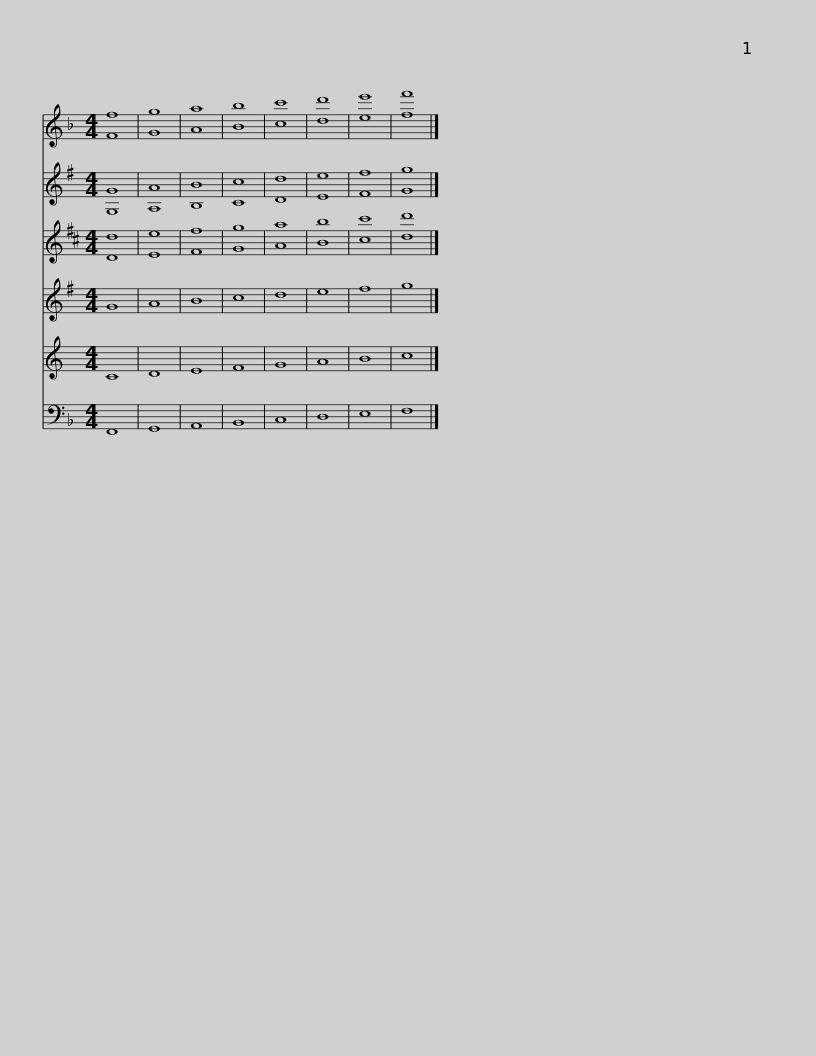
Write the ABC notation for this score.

X:1
%%score 1 2 3 4 5 6
L:1/8
M:4/4
I:linebreak $
K:F
V:1 treble
V:2 treble transpose=-2
V:3 treble transpose=-9
V:4 treble transpose=-14
V:5 treble transpose=-7
V:6 bass
V:1
 [Ff]8 | [Gg]8 | [Aa]8 | [Bb]8 | [cc']8 | %5
 [dd']8 | [ee']8 | [ff']8 |] %8
V:2
[K:G] [G,G]8 | [A,A]8 | [B,B]8 | [Cc]8 | [Dd]8 | %5
 [Ee]8 | [Ff]8 | [Gg]8 |] %8
V:3
[K:D] [Dd]8 | [Ee]8 | [Ff]8 | [Gg]8 | [Aa]8 | %5
 [Bb]8 | [cc']8 | [dd']8 |] %8
V:4
[K:G] G8 | A8 | B8 | c8 | d8 | %5
 e8 | f8 | g8 |] %8
V:5
[K:C] C8 | D8 | E8 | F8 | G8 | %5
 A8 | B8 | c8 |] %8
V:6
 F,,8 | G,,8 | A,,8 | B,,8 | C,8 | %5
 D,8 | E,8 | F,8 |] %8
